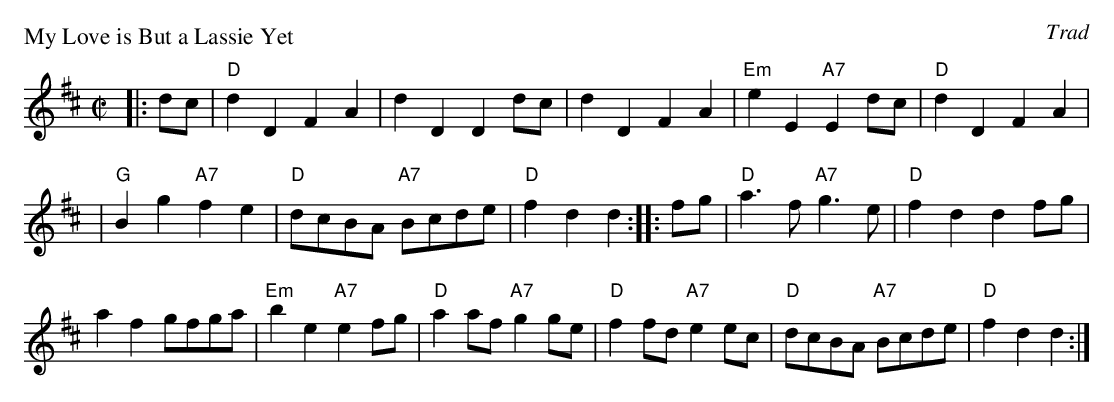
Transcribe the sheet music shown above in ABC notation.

X:1
P: My Love is But a Lassie Yet
O: Trad
M: C|
L: 1/8
K: D
|: dc |\
"D"d2D2 F2A2 | d2D2 D2dc | d2D2 F2A2 | "Em"e2E2 "A7"E2dc | "D"d2D2 F2A2 |
| "G"B2g2 "A7"f2e2 | "D"dcBA "A7"Bcde | "D"f2d2 d2 :: fg | "D"a3f "A7"g3e | "D"f2d2 d2fg |
a2f2 gfga | "Em"b2e2 "A7"e2fg | "D"a2af "A7"g2ge | "D"f2fd "A7"e2ec | "D"dcBA "A7"Bcde | "D"f2d2 d2 :|
